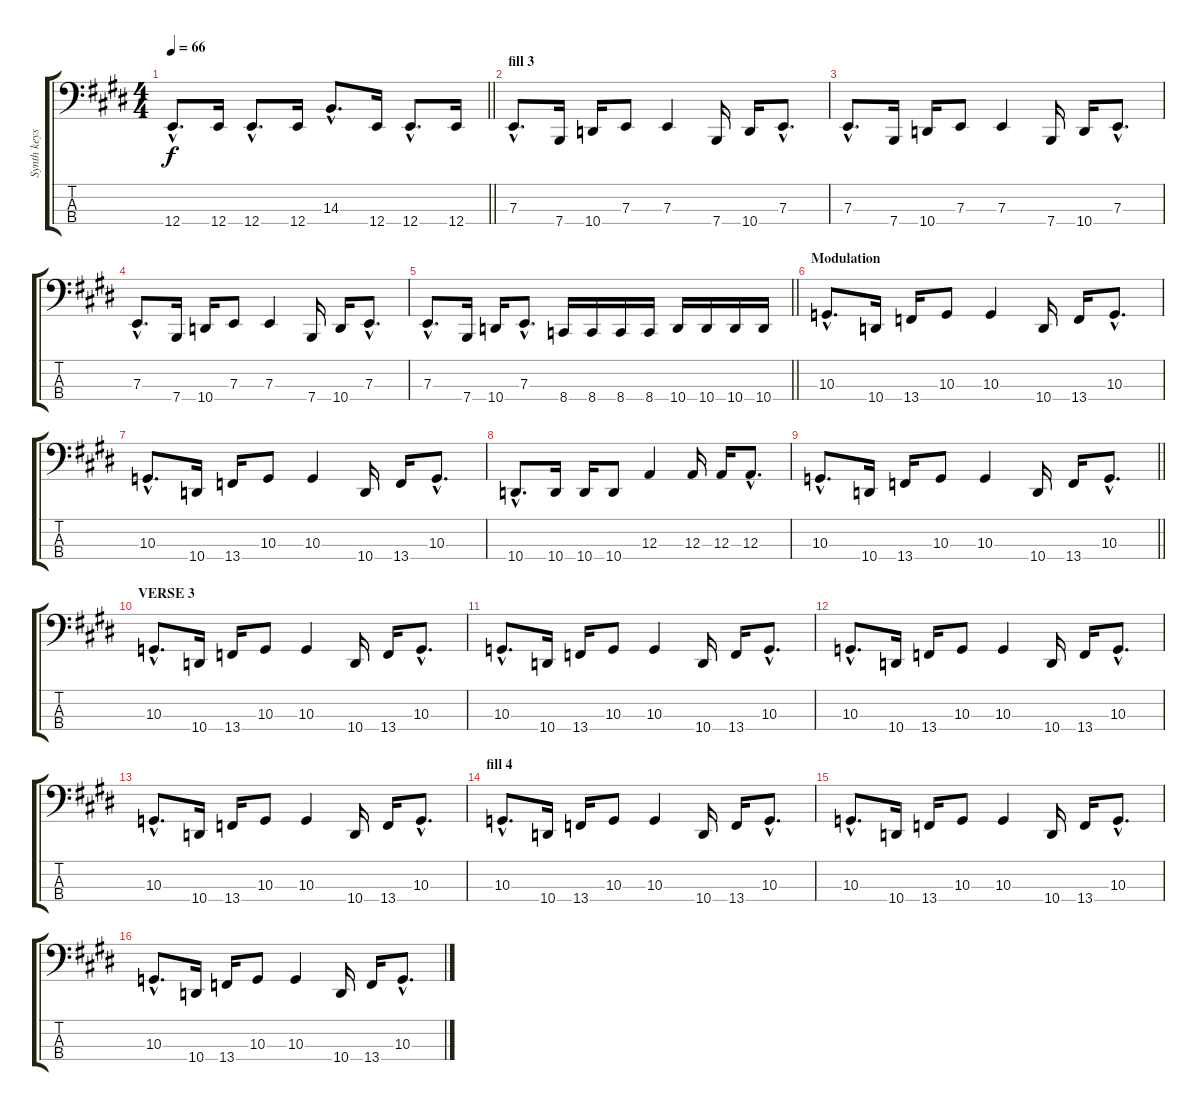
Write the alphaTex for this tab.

\track ("Synth keys LH" "Synth keys") {instrument lead2sawtooth}
\staff {score tabs}
\tuning (G2 D2 A1 E1) {hide}
\ts (4 4)
\tempo 66
\clef f4
\barLineRight lightlight
\ks e
12.4{hac}.8{d dy f} 12.4.16 12.4{hac}.8{d} 12.4.16 14.3{hac}.8{d} 12.4.16 12.4{hac}.8{d} 12.4.16 |
\section ("" "fill 3")
7.3{hac}.8{d} 7.4.16 10.4.16 7.3.8 7.3.4 7.4.16 10.4.16 7.3{hac}.8{d} |
7.3{hac}.8{d} 7.4.16 10.4.16 7.3.8 7.3.4 7.4.16 10.4.16 7.3{hac}.8{d} |
7.3{hac}.8{d} 7.4.16 10.4.16 7.3.8 7.3.4 7.4.16 10.4.16 7.3{hac}.8{d} |
\barLineRight lightlight
7.3{hac}.8{d} 7.4.16 10.4.16 7.3{hac}.8{d} 8.4.16 8.4.16 8.4.16 8.4.16 10.4.16 10.4.16 10.4.16 10.4.16 |
\section ("" "Modulation")
10.3{hac}.8{d} 10.4.16 13.4.16 10.3.8 10.3.4 10.4.16 13.4.16 10.3{hac}.8{d} |
10.3{hac}.8{d} 10.4.16 13.4.16 10.3.8 10.3.4 10.4.16 13.4.16 10.3{hac}.8{d} |
10.4{hac}.8{d} 10.4.16 10.4.16 10.4.8 12.3.4 12.3.16 12.3.16 12.3{hac}.8{d} |
\barLineRight lightlight
10.3{hac}.8{d} 10.4.16 13.4.16 10.3.8 10.3.4 10.4.16 13.4.16 10.3{hac}.8{d} |
\section ("" "VERSE 3")
10.3{hac}.8{d} 10.4.16 13.4.16 10.3.8 10.3.4 10.4.16 13.4.16 10.3{hac}.8{d} |
10.3{hac}.8{d} 10.4.16 13.4.16 10.3.8 10.3.4 10.4.16 13.4.16 10.3{hac}.8{d} |
10.3{hac}.8{d} 10.4.16 13.4.16 10.3.8 10.3.4 10.4.16 13.4.16 10.3{hac}.8{d} |
10.3{hac}.8{d} 10.4.16 13.4.16 10.3.8 10.3.4 10.4.16 13.4.16 10.3{hac}.8{d} |
\section ("" "fill 4")
10.3{hac}.8{d} 10.4.16 13.4.16 10.3.8 10.3.4 10.4.16 13.4.16 10.3{hac}.8{d} |
10.3{hac}.8{d} 10.4.16 13.4.16 10.3.8 10.3.4 10.4.16 13.4.16 10.3{hac}.8{d} |
10.3{hac}.8{d} 10.4.16 13.4.16 10.3.8 10.3.4 10.4.16 13.4.16 10.3{hac}.8{d}
